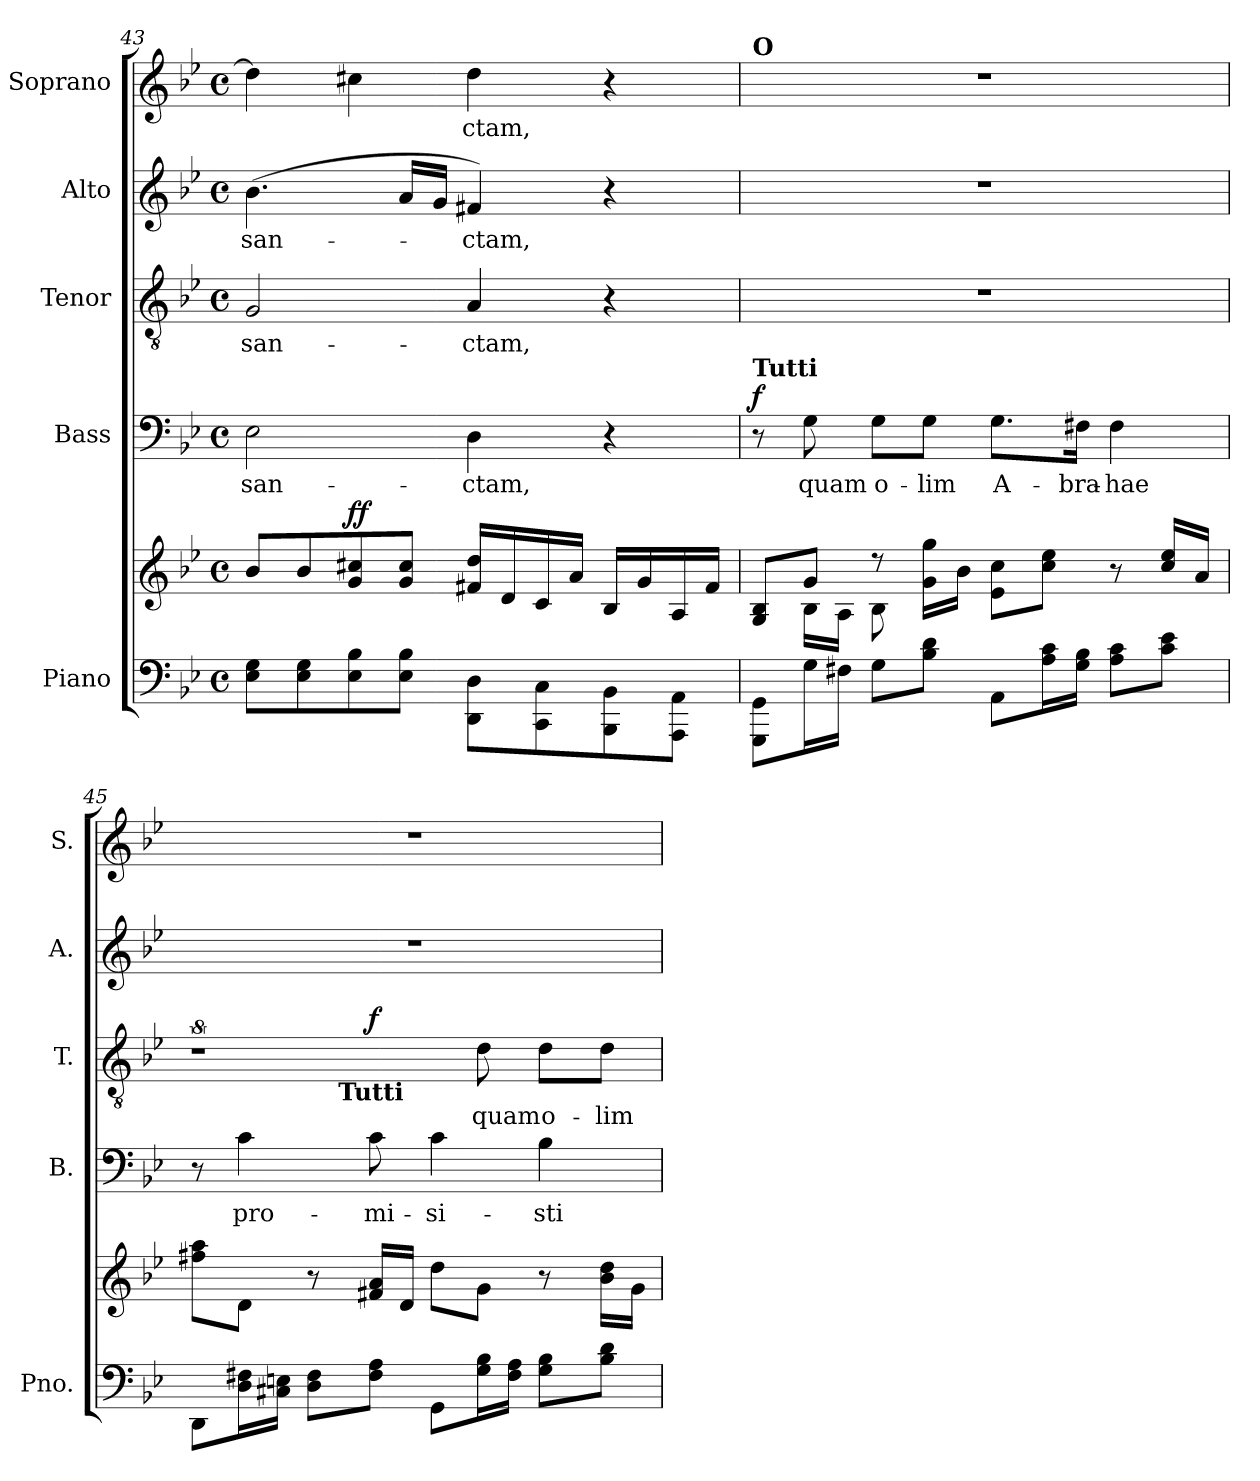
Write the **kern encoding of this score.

**kern	**kern	**dynam	**kern	**text	**dynam	**kern	**text	**dynam	**kern	**text	**kern	**text
*part5	*part5	*part5	*part4	*part4	*part4	*part3	*part3	*part3	*part2	*part2	*part1	*part1
*staff6	*staff5	*staff5/6	*staff4	*staff4	*staff4	*staff3	*staff3	*staff3	*staff2	*staff2	*staff1	*staff1
*I"Piano	*	*	*I"Bass	*	*	*I"Tenor	*	*	*I"Alto	*	*I"Soprano	*
*I'Pno.	*	*	*I'B.	*	*	*I'T.	*	*	*I'A.	*	*I'S.	*
*clefF4	*clefG2	*	*clefF4	*	*	*clefGv2	*	*	*clefG2	*	*clefG2	*
*k[b-e-]	*k[b-e-]	*	*k[b-e-]	*	*	*k[b-e-]	*	*	*k[b-e-]	*	*k[b-e-]	*
*B-:	*B-:	*	*B-:	*	*	*B-:	*	*	*B-:	*	*B-:	*
*M4/4	*M4/4	*	*M4/4	*	*	*M4/4	*	*	*M4/4	*	*M4/4	*
*met(c)	*met(c)	*	*met(c)	*	*	*met(c)	*	*	*met(c)	*	*met(c)	*
=43	=43	=43	=43	=43	=43	=43	=43	=43	=43	=43	=43	=43
!	!	!	!	!LO:LY:b	!	!	!LO:LY:b	!	!	!LO:LY:b	!	!
8E-\ 8G\L	8b-/L	.	2E-\	san-	.	2G/	san-	.	(>4.b-\	san-	4dd\]	.
8E-\ 8G\	8b-/	.	.	.	.	.	.	.	.	.	.	.
!	!	!LO:DY:a	!	!	!	!	!	!	!	!	!	!
!	!	!LO:DY:n=1:a	!	!	!	!	!	!	!	!	!	!
8E-\ 8B-\	8g/ 8cc#X/	f f	.	.	.	.	.	.	.	.	4cc#X\	.
8E-\ 8B-\J	8g/ 8cc#/J	.	.	.	.	.	.	.	16a/LL	.	.	.
.	.	.	.	.	.	.	.	.	16g/JJ	.	.	.
!	!	!	!	!LO:LY:b	!	!	!LO:LY:b	!	!	!LO:LY:b	!	!LO:LY:b
8DD\ 8D\L	16f#X/ 16dd/LL	.	4D\	-ctam,	.	4A/	-ctam,	.	4f#X/)	-ctam,	4dd\	-ctam,
.	16d/	.	.	.	.	.	.	.	.	.	.	.
8CC\ 8C\	16c/	.	.	.	.	.	.	.	.	.	.	.
.	16a/JJ	.	.	.	.	.	.	.	.	.	.	.
8BBB-\ 8BB-\	16B-/LL	.	4r	.	.	4r	.	.	4r	.	4r	.
.	16g/	.	.	.	.	.	.	.	.	.	.	.
8AAA\ 8AA\J	16A/	.	.	.	.	.	.	.	.	.	.	.
.	16f#/JJ	.	.	.	.	.	.	.	.	.	.	.
=44	=44	=44	=44	=44	=44	=44	=44	=44	=44	=44	=44	=44
*	*^	*	*	*	*	*	*	*	*	*	*	*
!	!	!	!	!	!	!	!	!	!	!	!	!LO:TX:a:B:t=O	!
!	!	!	!	!LO:TX:a:B:t=Tutti	!	!	!	!	!	!	!	!	!
!	!	!	!	!	!	!LO:DY:a	!	!	!	!	!	!	!
8GGG\ 8GG\L	8G/ 8B-/L	8ryy	.	8r	.	f	1r	.	.	1r	.	1r	.
!	!	!	!	!	!LO:LY:b	!	!	!	!	!	!	!	!
16G\L	8g/J	16B-\LL	.	8G\	quam	.	.	.	.	.	.	.	.
16F#X\JJ	.	16A\JJ	.	.	.	.	.	.	.	.	.	.	.
!	!	!	!	!	!LO:LY:b	!	!	!	!	!	!	!	!
8G\L	8r	8B-\	.	8G\L	o-	.	.	.	.	.	.	.	.
!	!	!	!	!	!LO:LY:b	!	!	!	!	!	!	!	!
8B-\ 8d\J	16g\ 16gg\LL	2ryy	.	8G\J	-lim	.	.	.	.	.	.	.	.
.	16b-\JJ	.	.	.	.	.	.	.	.	.	.	.	.
!	!	!	!	!	!LO:LY:b	!	!	!	!	!	!	!	!
8AA\L	8e-\ 8cc\L	.	.	8.G\L	A-	.	.	.	.	.	.	.	.
16A\ 16c\L	8cc\ 8ee-\J	.	.	.	.	.	.	.	.	.	.	.	.
!	!	!	!	!	!LO:LY:b	!	!	!	!	!	!	!	!
16G\ 16B-\JJ	.	.	.	16F#X\Jk	-bra-	.	.	.	.	.	.	.	.
!	!	!	!	!	!LO:LY:b	!	!	!	!	!	!	!	!
8A\ 8c\L	8r	.	.	4F#\	-hae	.	.	.	.	.	.	.	.
8c\ 8e-\J	16cc/ 16ee-/LL	8ryy	.	.	.	.	.	.	.	.	.	.	.
.	16a/JJ	.	.	.	.	.	.	.	.	.	.	.	.
*	*v	*v	*	*	*	*	*	*	*	*	*	*	*
!!LO:PB:g=z
=45	=45	=45	=45	=45	=45	=45	=45	=45	=45	=45	=45	=45
!	!	!	!	!	!	!LO:N:vis=2.	!	!	!	!	!	!
*	*	*	*	*	*	*^	*	*	*	*	*	*
*	*	*	*	*	*	*	*^	*	*	*	*	*	*
8DD\L	8ff#X\ 8aa\L	.	8r	.	.	8%5r	4.ryy	4ryy	.	.	1r	.	1r	.
!	!	!	!	!LO:LY:b	!	!	!	!	!	!	!	!	!	!
16D\ 16F#X\L	8d\J	.	4c\	pro-	.	.	.	.	.	.	.	.	.	.
16C#X\ 16En\JJ	.	.	.	.	.	.	.	.	.	.	.	.	.	.
8D\ 8F#\L	8r	.	.	.	.	.	.	16ryy	.	.	.	.	.	.
!	!	!	!	!	!	!	!	!LO:TX:b:B:t=Tutti	!	!	!	!	!	!
.	.	.	.	.	.	.	.	2ryy	.	.	.	.	.	.
!	!	!	!	!LO:LY:b	!	!	!	!	!	!LO:DY:a	!	!	!	!
8F#\ 8A\J	16f#X/ 16a/LL	.	8c\	-mi-	.	.	2ryy	.	.	f	.	.	.	.
.	16d/JJ	.	.	.	.	.	.	.	.	.	.	.	.	.
!	!	!	!	!LO:LY:b	!	!	!	!	!	!	!	!	!	!
8GG\L	8dd\L	.	4c\	-si-	.	.	.	.	.	.	.	.	.	.
!	!	!	!	!	!	!	!	!	!LO:LY:b	!	!	!	!	!
16G\ 16B-\L	8g\J	.	.	.	.	8d\	.	.	quam	.	.	.	.	.
16F#\ 16A\JJ	.	.	.	.	.	.	.	.	.	.	.	.	.	.
!	!	!	!	!LO:LY:b	!	!	!	!	!LO:LY:b	!	!	!	!	!
8G\ 8B-\L	8r	.	4B-\	-sti	.	8d\L	.	.	o-	.	.	.	.	.
.	.	.	.	.	.	.	.	8.ryy	.	.	.	.	.	.
!	!	!	!	!	!	!	!	!	!LO:LY:b	!	!	!	!	!
8B-\ 8d\J	16b-\ 16dd\LL	.	.	.	.	8d\J	8ryy	.	-lim	.	.	.	.	.
.	16g\JJ	.	.	.	.	.	.	.	.	.	.	.	.	.
*	*	*	*	*	*	*v	*v	*v	*	*	*	*	*	*
=	=	=	=	=	=	=	=	=	=	=	=	=
*-	*-	*-	*-	*-	*-	*-	*-	*-	*-	*-	*-	*-
